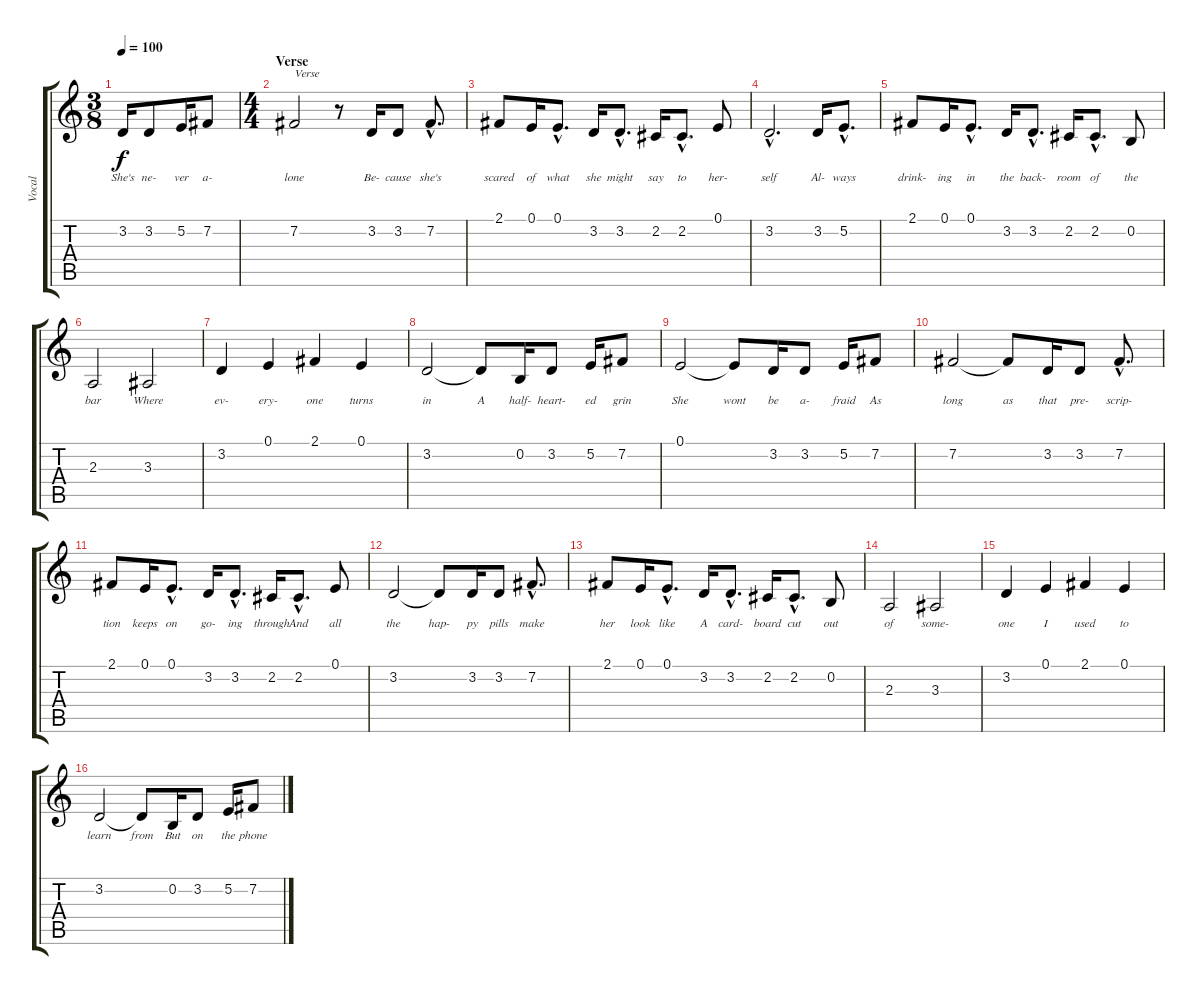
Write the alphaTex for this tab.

\track ("Vocal" "Vocal") {instrument lead1square}
\staff {score tabs}
\tuning (E4 B3 G3 D3 A2 E2) {hide}
\ts (3 8)
\tempo 100
\clef g2
\ks c
3.2.16{lyrics (0 "She's") lyrics (1 "") lyrics (2 "") lyrics (3 "") lyrics (4 "") dy f instrument lead1square} 3.2.8{lyrics (0 "ne-") lyrics (1 "") lyrics (2 "") lyrics (3 "") lyrics (4 "")} 5.2.16{lyrics (0 "ver") lyrics (1 "") lyrics (2 "") lyrics (3 "") lyrics (4 "")} 7.2.8{lyrics (0 "a-") lyrics (1 "") lyrics (2 "") lyrics (3 "") lyrics (4 "")} |
\ts (4 4)
\section ("" "Verse")
7.2.2{txt "Verse" lyrics (0 "lone") lyrics (1 "") lyrics (2 "") lyrics (3 "") lyrics (4 "")} r.8 3.2.16{lyrics (0 "Be-") lyrics (1 "") lyrics (2 "") lyrics (3 "") lyrics (4 "")} 3.2.8{lyrics (0 "cause") lyrics (1 "") lyrics (2 "") lyrics (3 "") lyrics (4 "")} 7.2{hac}.8{d lyrics (0 "she's") lyrics (1 "") lyrics (2 "") lyrics (3 "") lyrics (4 "")} |
2.1.8{lyrics (0 "scared") lyrics (1 "") lyrics (2 "") lyrics (3 "") lyrics (4 "")} 0.1.16{lyrics (0 "of") lyrics (1 "") lyrics (2 "") lyrics (3 "") lyrics (4 "")} 0.1{hac}.8{d lyrics (0 "what") lyrics (1 "") lyrics (2 "") lyrics (3 "") lyrics (4 "")} 3.2.16{lyrics (0 "she") lyrics (1 "") lyrics (2 "") lyrics (3 "") lyrics (4 "")} 3.2{hac}.8{d lyrics (0 "might") lyrics (1 "") lyrics (2 "") lyrics (3 "") lyrics (4 "")} 2.2.16{lyrics (0 "say") lyrics (1 "") lyrics (2 "") lyrics (3 "") lyrics (4 "")} 2.2{hac}.8{d lyrics (0 "to") lyrics (1 "") lyrics (2 "") lyrics (3 "") lyrics (4 "")} 0.1.8{lyrics (0 "her-") lyrics (1 "") lyrics (2 "") lyrics (3 "") lyrics (4 "")} |
3.2{hac}.2{d lyrics (0 "self") lyrics (1 "") lyrics (2 "") lyrics (3 "") lyrics (4 "")} 3.2.16{lyrics (0 "Al-") lyrics (1 "") lyrics (2 "") lyrics (3 "") lyrics (4 "")} 5.2{hac}.8{d lyrics (0 "ways") lyrics (1 "") lyrics (2 "") lyrics (3 "") lyrics (4 "")} |
2.1.8{lyrics (0 "drink-") lyrics (1 "") lyrics (2 "") lyrics (3 "") lyrics (4 "")} 0.1.16{lyrics (0 "ing") lyrics (1 "") lyrics (2 "") lyrics (3 "") lyrics (4 "")} 0.1{hac}.8{d lyrics (0 "in") lyrics (1 "") lyrics (2 "") lyrics (3 "") lyrics (4 "")} 3.2.16{lyrics (0 "the") lyrics (1 "") lyrics (2 "") lyrics (3 "") lyrics (4 "")} 3.2{hac}.8{d lyrics (0 "back-") lyrics (1 "") lyrics (2 "") lyrics (3 "") lyrics (4 "")} 2.2.16{lyrics (0 "room") lyrics (1 "") lyrics (2 "") lyrics (3 "") lyrics (4 "")} 2.2{hac}.8{d lyrics (0 "of") lyrics (1 "") lyrics (2 "") lyrics (3 "") lyrics (4 "")} 0.2.8{lyrics (0 "the") lyrics (1 "") lyrics (2 "") lyrics (3 "") lyrics (4 "")} |
2.3.2{lyrics (0 "bar") lyrics (1 "") lyrics (2 "") lyrics (3 "") lyrics (4 "")} 3.3.2{lyrics (0 "Where") lyrics (1 "") lyrics (2 "") lyrics (3 "") lyrics (4 "")} |
3.2.4{lyrics (0 "ev-") lyrics (1 "") lyrics (2 "") lyrics (3 "") lyrics (4 "")} 0.1.4{lyrics (0 "ery-") lyrics (1 "") lyrics (2 "") lyrics (3 "") lyrics (4 "")} 2.1.4{lyrics (0 "one") lyrics (1 "") lyrics (2 "") lyrics (3 "") lyrics (4 "")} 0.1.4{lyrics (0 "turns") lyrics (1 "") lyrics (2 "") lyrics (3 "") lyrics (4 "")} |
3.2.2{lyrics (0 "in") lyrics (1 "") lyrics (2 "") lyrics (3 "") lyrics (4 "")} 3.2{t}.8{lyrics (0 "A") lyrics (1 "") lyrics (2 "") lyrics (3 "") lyrics (4 "")} 0.2.16{lyrics (0 "half-") lyrics (1 "") lyrics (2 "") lyrics (3 "") lyrics (4 "")} 3.2.8{lyrics (0 "heart-") lyrics (1 "") lyrics (2 "") lyrics (3 "") lyrics (4 "")} 5.2.16{lyrics (0 "ed") lyrics (1 "") lyrics (2 "") lyrics (3 "") lyrics (4 "")} 7.2.8{lyrics (0 "grin") lyrics (1 "") lyrics (2 "") lyrics (3 "") lyrics (4 "")} |
0.1.2{lyrics (0 "She") lyrics (1 "") lyrics (2 "") lyrics (3 "") lyrics (4 "")} 0.1{t}.8{lyrics (0 "wont") lyrics (1 "") lyrics (2 "") lyrics (3 "") lyrics (4 "")} 3.2.16{lyrics (0 "be") lyrics (1 "") lyrics (2 "") lyrics (3 "") lyrics (4 "")} 3.2.8{lyrics (0 "a-") lyrics (1 "") lyrics (2 "") lyrics (3 "") lyrics (4 "")} 5.2.16{lyrics (0 "fraid") lyrics (1 "") lyrics (2 "") lyrics (3 "") lyrics (4 "")} 7.2.8{lyrics (0 "As") lyrics (1 "") lyrics (2 "") lyrics (3 "") lyrics (4 "")} |
7.2.2{lyrics (0 "long") lyrics (1 "") lyrics (2 "") lyrics (3 "") lyrics (4 "")} 7.2{t}.8{lyrics (0 "as") lyrics (1 "") lyrics (2 "") lyrics (3 "") lyrics (4 "")} 3.2.16{lyrics (0 "that") lyrics (1 "") lyrics (2 "") lyrics (3 "") lyrics (4 "")} 3.2.8{lyrics (0 "pre-") lyrics (1 "") lyrics (2 "") lyrics (3 "") lyrics (4 "")} 7.2{hac}.8{d lyrics (0 "scrip-") lyrics (1 "") lyrics (2 "") lyrics (3 "") lyrics (4 "")} |
2.1.8{lyrics (0 "tion") lyrics (1 "") lyrics (2 "") lyrics (3 "") lyrics (4 "")} 0.1.16{lyrics (0 "keeps") lyrics (1 "") lyrics (2 "") lyrics (3 "") lyrics (4 "")} 0.1{hac}.8{d lyrics (0 "on") lyrics (1 "") lyrics (2 "") lyrics (3 "") lyrics (4 "")} 3.2.16{lyrics (0 "go-") lyrics (1 "") lyrics (2 "") lyrics (3 "") lyrics (4 "")} 3.2{hac}.8{d lyrics (0 "ing") lyrics (1 "") lyrics (2 "") lyrics (3 "") lyrics (4 "")} 2.2.16{lyrics (0 "through") lyrics (1 "") lyrics (2 "") lyrics (3 "") lyrics (4 "")} 2.2{hac}.8{d lyrics (0 "And") lyrics (1 "") lyrics (2 "") lyrics (3 "") lyrics (4 "")} 0.1.8{lyrics (0 "all") lyrics (1 "") lyrics (2 "") lyrics (3 "") lyrics (4 "")} |
3.2.2{lyrics (0 "the") lyrics (1 "") lyrics (2 "") lyrics (3 "") lyrics (4 "")} 3.2{t}.8{lyrics (0 "hap-") lyrics (1 "") lyrics (2 "") lyrics (3 "") lyrics (4 "")} 3.2.16{lyrics (0 "py") lyrics (1 "") lyrics (2 "") lyrics (3 "") lyrics (4 "")} 3.2.8{lyrics (0 "pills") lyrics (1 "") lyrics (2 "") lyrics (3 "") lyrics (4 "")} 7.2{hac}.8{d lyrics (0 "make") lyrics (1 "") lyrics (2 "") lyrics (3 "") lyrics (4 "")} |
2.1.8{lyrics (0 "her") lyrics (1 "") lyrics (2 "") lyrics (3 "") lyrics (4 "")} 0.1.16{lyrics (0 "look") lyrics (1 "") lyrics (2 "") lyrics (3 "") lyrics (4 "")} 0.1{hac}.8{d lyrics (0 "like") lyrics (1 "") lyrics (2 "") lyrics (3 "") lyrics (4 "")} 3.2.16{lyrics (0 "A") lyrics (1 "") lyrics (2 "") lyrics (3 "") lyrics (4 "")} 3.2{hac}.8{d lyrics (0 "card-") lyrics (1 "") lyrics (2 "") lyrics (3 "") lyrics (4 "")} 2.2.16{lyrics (0 "board") lyrics (1 "") lyrics (2 "") lyrics (3 "") lyrics (4 "")} 2.2{hac}.8{d lyrics (0 "cut") lyrics (1 "") lyrics (2 "") lyrics (3 "") lyrics (4 "")} 0.2.8{lyrics (0 "out") lyrics (1 "") lyrics (2 "") lyrics (3 "") lyrics (4 "")} |
2.3.2{lyrics (0 "of") lyrics (1 "") lyrics (2 "") lyrics (3 "") lyrics (4 "")} 3.3.2{lyrics (0 "some-") lyrics (1 "") lyrics (2 "") lyrics (3 "") lyrics (4 "")} |
3.2.4{lyrics (0 "one") lyrics (1 "") lyrics (2 "") lyrics (3 "") lyrics (4 "")} 0.1.4{lyrics (0 "I") lyrics (1 "") lyrics (2 "") lyrics (3 "") lyrics (4 "")} 2.1.4{lyrics (0 "used") lyrics (1 "") lyrics (2 "") lyrics (3 "") lyrics (4 "")} 0.1.4{lyrics (0 "to") lyrics (1 "") lyrics (2 "") lyrics (3 "") lyrics (4 "")} |
3.2.2{lyrics (0 "learn") lyrics (1 "") lyrics (2 "") lyrics (3 "") lyrics (4 "")} 3.2{t}.8{lyrics (0 "from") lyrics (1 "") lyrics (2 "") lyrics (3 "") lyrics (4 "")} 0.2.16{lyrics (0 "But") lyrics (1 "") lyrics (2 "") lyrics (3 "") lyrics (4 "")} 3.2.8{lyrics (0 "on") lyrics (1 "") lyrics (2 "") lyrics (3 "") lyrics (4 "")} 5.2.16{lyrics (0 "the") lyrics (1 "") lyrics (2 "") lyrics (3 "") lyrics (4 "")} 7.2.8{lyrics (0 "phone") lyrics (1 "") lyrics (2 "") lyrics (3 "") lyrics (4 "")}
